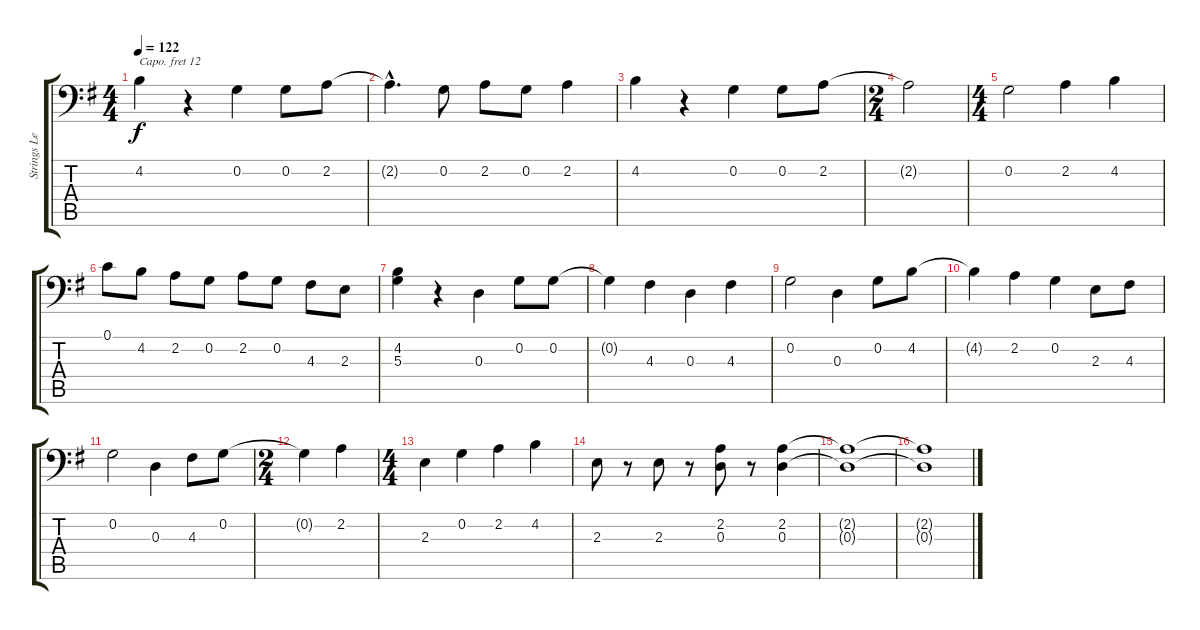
\track ("Strings Left" "Strings Le") {instrument synthstrings1}
\staff {score tabs}
\capo 12
\tuning (C3 G2 D2 A1 E1 B0) {hide}
\ts (4 4)
\tempo 122
\clef f4
\ks g
4.2.4{dy f} r.4 0.2.4 0.2.8 2.2.8 |
2.2{hac t}.4{d} 0.2.8 2.2.8 0.2.8 2.2.4 |
4.2.4 r.4 0.2.4 0.2.8 2.2.8 |
\ts (2 4)
2.2{t}.2 |
\ts (4 4)
0.2.2 2.2.4 4.2.4 |
0.1.8 4.2.8 2.2.8 0.2.8 2.2.8 0.2.8 4.3.8 2.3.8 |
(4.2 5.3).4 r.4 0.3.4 0.2.8 0.2.8 |
0.2{t}.4 4.3.4 0.3.4 4.3.4 |
0.2.2 0.3.4 0.2.8 4.2.8 |
4.2{t}.4 2.2.4 0.2.4 2.3.8 4.3.8 |
0.2.2 0.3.4 4.3.8 0.2.8 |
\ts (2 4)
0.2{t}.4 2.2.4 |
\ts (4 4)
2.3.4 0.2.4 2.2.4 4.2.4 |
2.3.8 r.8 2.3.8 r.8 (2.2 0.3).8 r.8 (2.2 0.3).4 |
(2.2{t} 0.3{t}).1 |
(2.2{t} 0.3{t}).1
